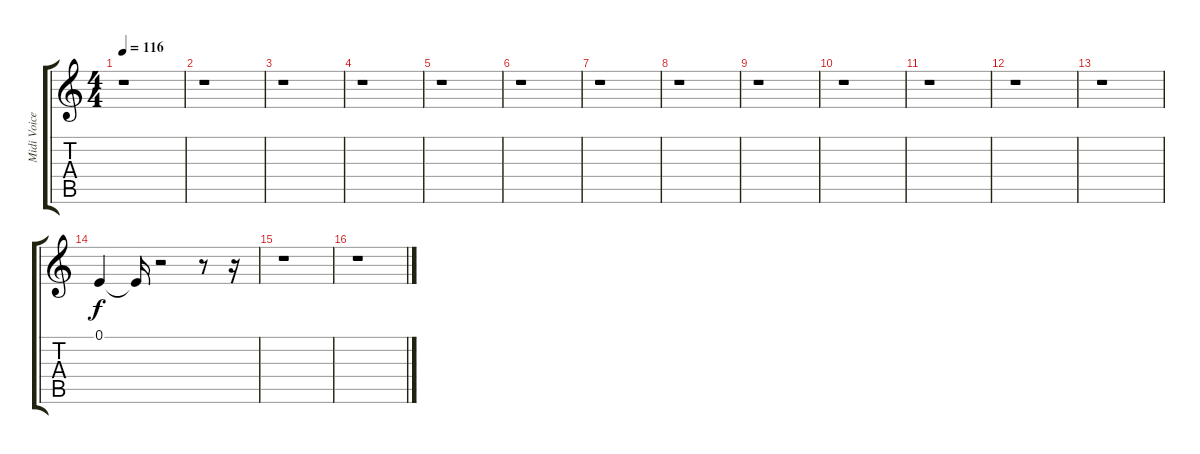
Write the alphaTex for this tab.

\track ("Midi Voice" "Midi Voice") {instrument lead6voice}
\staff {score tabs}
\tuning (E4 B3 G3 D3 A2 E2) {hide}
\ts (4 4)
\tempo 116
\clef g2
\ks c
r.1{dy f} |
r.1 |
r.1 |
r.1 |
r.1 |
r.1 |
r.1 |
r.1 |
r.1 |
r.1 |
r.1 |
r.1 |
r.1 |
0.1.4 0.1{t}.16 r.2 r.8 r.16 |
r.1 |
r.1
